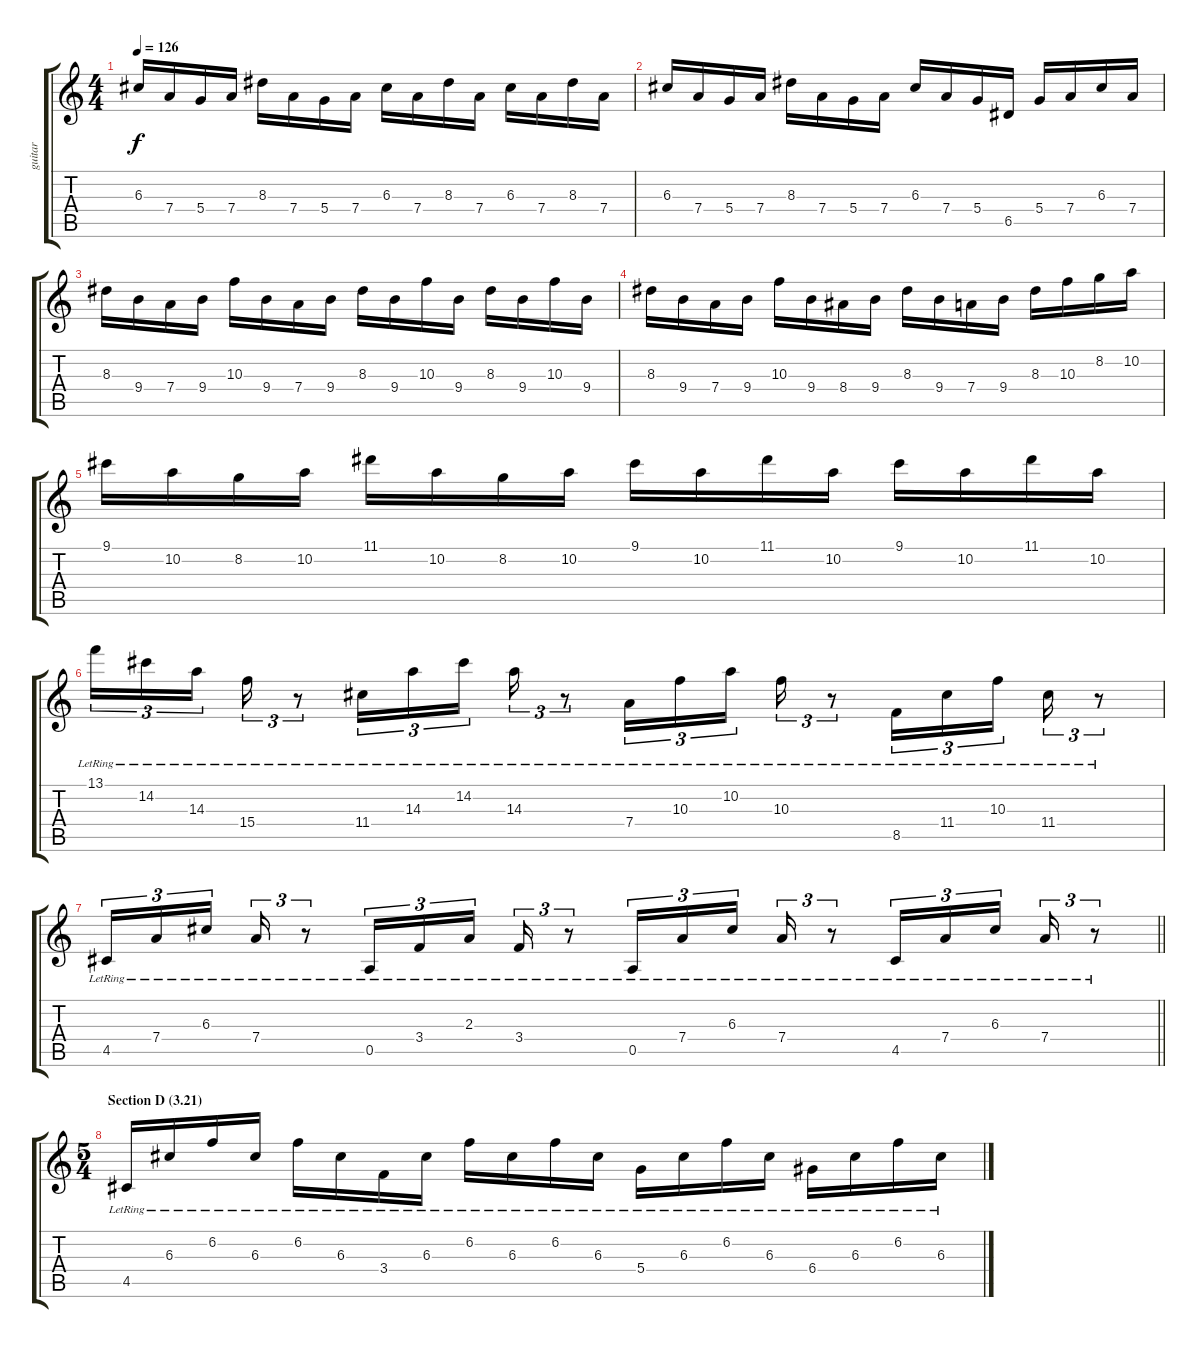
\track ("guitar" "guitar") {instrument electricguitarjazz}
\staff {score tabs}
\tuning (E4 B3 G3 D3 A2 E2) {hide}
\ts (4 4)
\tempo 126
\clef g2
\ks c
6.3.16{dy f} 7.4.16 5.4.16 7.4.16 8.3.16 7.4.16 5.4.16 7.4.16 6.3.16 7.4.16 8.3.16 7.4.16 6.3.16 7.4.16 8.3.16 7.4.16 |
6.3.16 7.4.16 5.4.16 7.4.16 8.3.16 7.4.16 5.4.16 7.4.16 6.3.16 7.4.16 5.4.16 6.5.16 5.4.16 7.4.16 6.3.16 7.4.16 |
8.3.16 9.4.16 7.4.16 9.4.16 10.3.16 9.4.16 7.4.16 9.4.16 8.3.16 9.4.16 10.3.16 9.4.16 8.3.16 9.4.16 10.3.16 9.4.16 |
8.3.16 9.4.16 7.4.16 9.4.16 10.3.16 9.4.16 8.4.16 9.4.16 8.3.16 9.4.16 7.4.16 9.4.16 8.3.16 10.3.16 8.2.16 10.2.16 |
9.1.16 10.2.16 8.2.16 10.2.16 11.1.16 10.2.16 8.2.16 10.2.16 9.1.16 10.2.16 11.1.16 10.2.16 9.1.16 10.2.16 11.1.16 10.2.16 |
13.1{lr}.16{tu (3 2)} 14.2{lr}.16{tu (3 2)} 14.3{lr}.16{tu (3 2) beam splitsecondary} 15.4{lr}.16{tu (3 2)} r.8{tu (3 2)} 11.4{lr}.16{tu (3 2)} 14.3{lr}.16{tu (3 2)} 14.2{lr}.16{tu (3 2) beam splitsecondary} 14.3{lr}.16{tu (3 2)} r.8{tu (3 2)} 7.4{lr}.16{tu (3 2)} 10.3{lr}.16{tu (3 2)} 10.2{lr}.16{tu (3 2) beam splitsecondary} 10.3{lr}.16{tu (3 2)} r.8{tu (3 2)} 8.5{lr}.16{tu (3 2)} 11.4{lr}.16{tu (3 2)} 10.3{lr}.16{tu (3 2) beam splitsecondary} 11.4{lr}.16{tu (3 2)} r.8{tu (3 2)} |
\barLineRight lightlight
4.5{lr}.16{tu (3 2)} 7.4{lr}.16{tu (3 2)} 6.3{lr}.16{tu (3 2) beam splitsecondary} 7.4{lr}.16{tu (3 2)} r.8{tu (3 2)} 0.5{lr}.16{tu (3 2)} 3.4{lr}.16{tu (3 2)} 2.3{lr}.16{tu (3 2) beam splitsecondary} 3.4{lr}.16{tu (3 2)} r.8{tu (3 2)} 0.5{lr}.16{tu (3 2)} 7.4{lr}.16{tu (3 2)} 6.3{lr}.16{tu (3 2) beam splitsecondary} 7.4{lr}.16{tu (3 2)} r.8{tu (3 2)} 4.5{lr}.16{tu (3 2)} 7.4{lr}.16{tu (3 2)} 6.3{lr}.16{tu (3 2) beam splitsecondary} 7.4{lr}.16{tu (3 2)} r.8{tu (3 2)} |
\ts (5 4)
\section ("" "Section D (3.21)")
4.5{lr}.16 6.3{lr}.16 6.2{lr}.16 6.3{lr}.16 6.2{lr}.16 6.3{lr}.16 3.4{lr}.16 6.3{lr}.16 6.2{lr}.16 6.3{lr}.16 6.2{lr}.16 6.3{lr}.16 5.4{lr}.16 6.3{lr}.16 6.2{lr}.16 6.3{lr}.16 6.4{lr}.16 6.3{lr}.16 6.2{lr}.16 6.3{lr}.16
